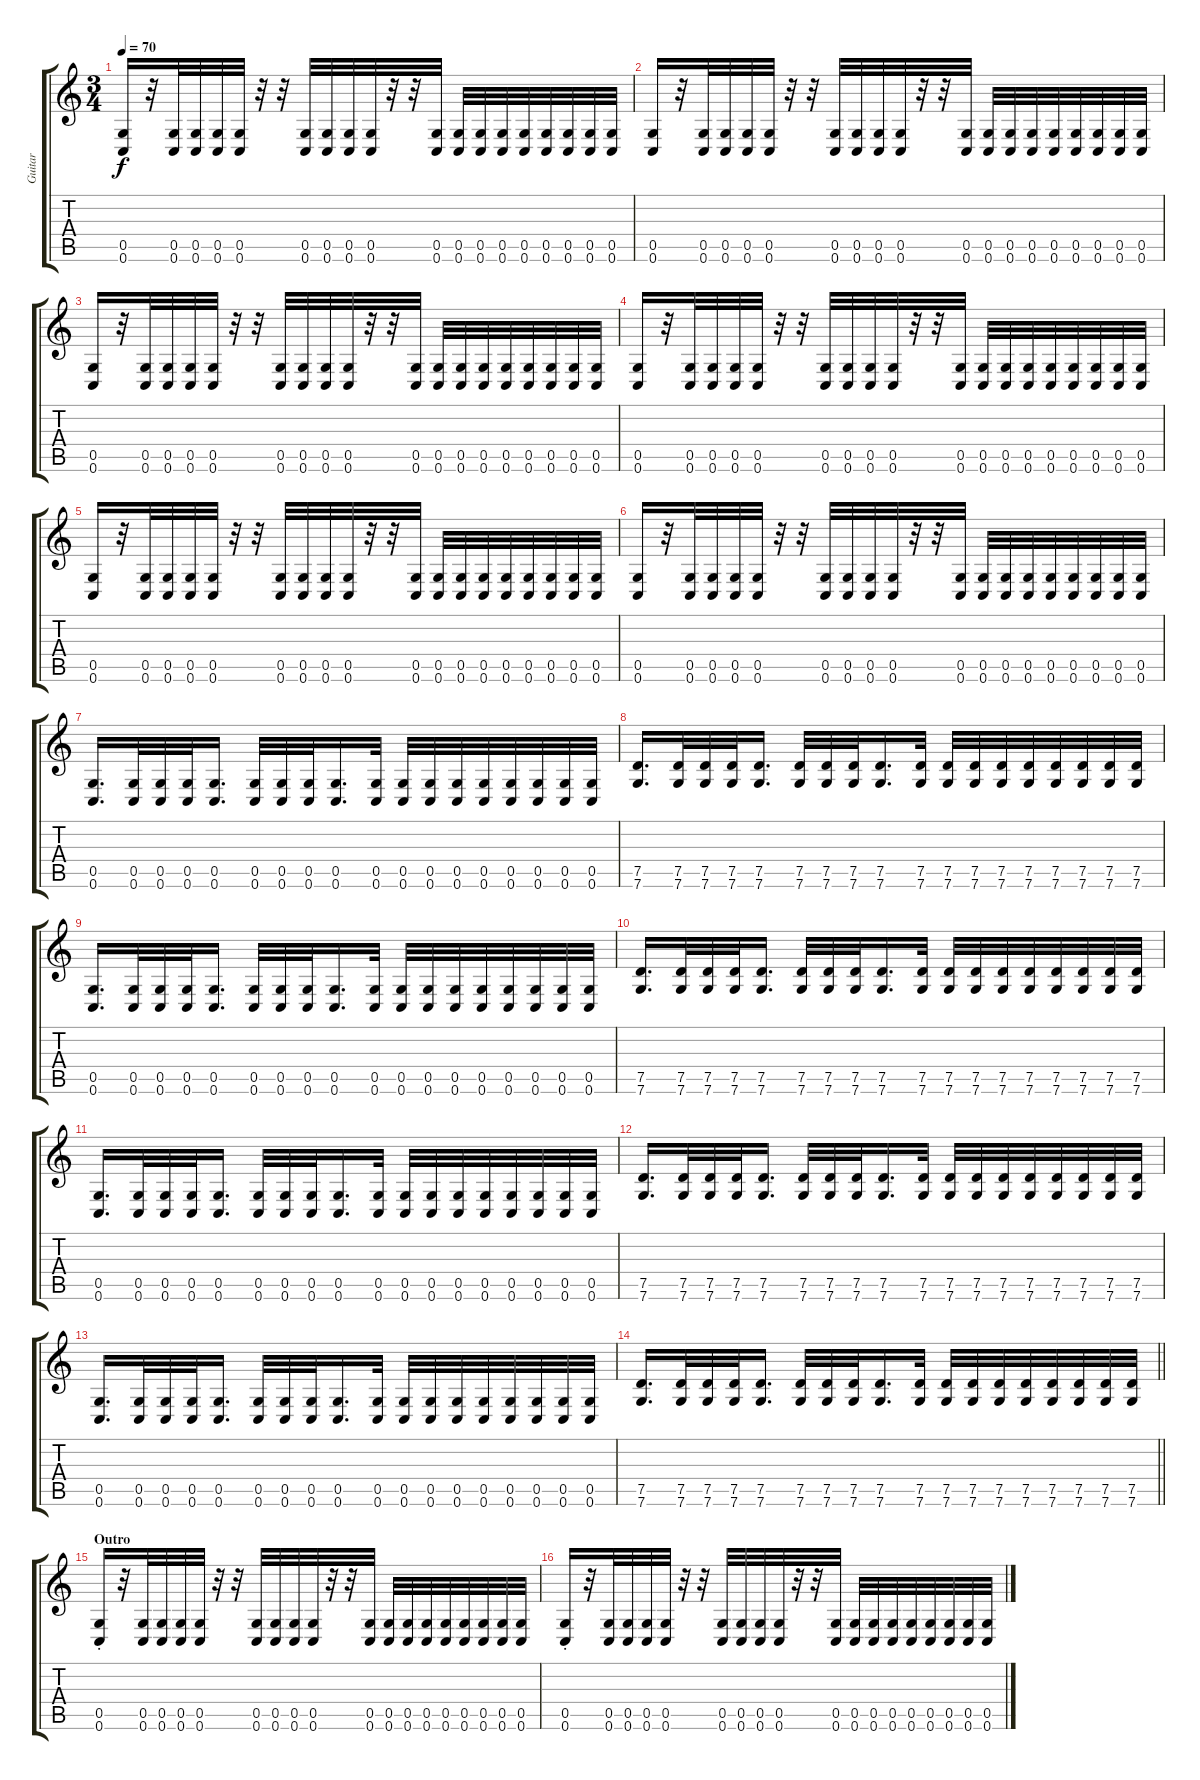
\track ("Guitar" "Guitar") {instrument distortionguitar}
\staff {score tabs}
\tuning (D4 A3 F3 C3 G2 C2) {hide}
\ts (3 4)
\tempo 70
\clef g2
\ks c
(0.5 0.6).16{dy f} r.32 (0.5 0.6).32 (0.5 0.6).32 (0.5 0.6).32 (0.5 0.6).32 r.32 r.32 (0.5 0.6).32 (0.5 0.6).32 (0.5 0.6).32 (0.5 0.6).32 r.32 r.32 (0.5 0.6).32 (0.5 0.6).32 (0.5 0.6).32 (0.5 0.6).32 (0.5 0.6).32 (0.5 0.6).32 (0.5 0.6).32 (0.5 0.6).32 (0.5 0.6).32 |
(0.5 0.6).16 r.32 (0.5 0.6).32 (0.5 0.6).32 (0.5 0.6).32 (0.5 0.6).32 r.32 r.32 (0.5 0.6).32 (0.5 0.6).32 (0.5 0.6).32 (0.5 0.6).32 r.32 r.32 (0.5 0.6).32 (0.5 0.6).32 (0.5 0.6).32 (0.5 0.6).32 (0.5 0.6).32 (0.5 0.6).32 (0.5 0.6).32 (0.5 0.6).32 (0.5 0.6).32 |
(0.5 0.6).16 r.32 (0.5 0.6).32 (0.5 0.6).32 (0.5 0.6).32 (0.5 0.6).32 r.32 r.32 (0.5 0.6).32 (0.5 0.6).32 (0.5 0.6).32 (0.5 0.6).32 r.32 r.32 (0.5 0.6).32 (0.5 0.6).32 (0.5 0.6).32 (0.5 0.6).32 (0.5 0.6).32 (0.5 0.6).32 (0.5 0.6).32 (0.5 0.6).32 (0.5 0.6).32 |
(0.5 0.6).16 r.32 (0.5 0.6).32 (0.5 0.6).32 (0.5 0.6).32 (0.5 0.6).32 r.32 r.32 (0.5 0.6).32 (0.5 0.6).32 (0.5 0.6).32 (0.5 0.6).32 r.32 r.32 (0.5 0.6).32 (0.5 0.6).32 (0.5 0.6).32 (0.5 0.6).32 (0.5 0.6).32 (0.5 0.6).32 (0.5 0.6).32 (0.5 0.6).32 (0.5 0.6).32 |
(0.5 0.6).16 r.32 (0.5 0.6).32 (0.5 0.6).32 (0.5 0.6).32 (0.5 0.6).32 r.32 r.32 (0.5 0.6).32 (0.5 0.6).32 (0.5 0.6).32 (0.5 0.6).32 r.32 r.32 (0.5 0.6).32 (0.5 0.6).32 (0.5 0.6).32 (0.5 0.6).32 (0.5 0.6).32 (0.5 0.6).32 (0.5 0.6).32 (0.5 0.6).32 (0.5 0.6).32 |
(0.5 0.6).16 r.32 (0.5 0.6).32 (0.5 0.6).32 (0.5 0.6).32 (0.5 0.6).32 r.32 r.32 (0.5 0.6).32 (0.5 0.6).32 (0.5 0.6).32 (0.5 0.6).32 r.32 r.32 (0.5 0.6).32 (0.5 0.6).32 (0.5 0.6).32 (0.5 0.6).32 (0.5 0.6).32 (0.5 0.6).32 (0.5 0.6).32 (0.5 0.6).32 (0.5 0.6).32 |
(0.5 0.6).16{d} (0.5 0.6).32 (0.5 0.6).32 (0.5 0.6).32 (0.5 0.6).16{d} (0.5 0.6).32 (0.5 0.6).32 (0.5 0.6).32 (0.5 0.6).16{d} (0.5 0.6).32 (0.5 0.6).32 (0.5 0.6).32 (0.5 0.6).32 (0.5 0.6).32 (0.5 0.6).32 (0.5 0.6).32 (0.5 0.6).32 (0.5 0.6).32 |
(7.5 7.6).16{d} (7.5 7.6).32 (7.5 7.6).32 (7.5 7.6).32 (7.5 7.6).16{d} (7.5 7.6).32 (7.5 7.6).32 (7.5 7.6).32 (7.5 7.6).16{d} (7.5 7.6).32 (7.5 7.6).32 (7.5 7.6).32 (7.5 7.6).32 (7.5 7.6).32 (7.5 7.6).32 (7.5 7.6).32 (7.5 7.6).32 (7.5 7.6).32 |
(0.5 0.6).16{d} (0.5 0.6).32 (0.5 0.6).32 (0.5 0.6).32 (0.5 0.6).16{d} (0.5 0.6).32 (0.5 0.6).32 (0.5 0.6).32 (0.5 0.6).16{d} (0.5 0.6).32 (0.5 0.6).32 (0.5 0.6).32 (0.5 0.6).32 (0.5 0.6).32 (0.5 0.6).32 (0.5 0.6).32 (0.5 0.6).32 (0.5 0.6).32 |
(7.5 7.6).16{d} (7.5 7.6).32 (7.5 7.6).32 (7.5 7.6).32 (7.5 7.6).16{d} (7.5 7.6).32 (7.5 7.6).32 (7.5 7.6).32 (7.5 7.6).16{d} (7.5 7.6).32 (7.5 7.6).32 (7.5 7.6).32 (7.5 7.6).32 (7.5 7.6).32 (7.5 7.6).32 (7.5 7.6).32 (7.5 7.6).32 (7.5 7.6).32 |
(0.5 0.6).16{d} (0.5 0.6).32 (0.5 0.6).32 (0.5 0.6).32 (0.5 0.6).16{d} (0.5 0.6).32 (0.5 0.6).32 (0.5 0.6).32 (0.5 0.6).16{d} (0.5 0.6).32 (0.5 0.6).32 (0.5 0.6).32 (0.5 0.6).32 (0.5 0.6).32 (0.5 0.6).32 (0.5 0.6).32 (0.5 0.6).32 (0.5 0.6).32 |
(7.5 7.6).16{d} (7.5 7.6).32 (7.5 7.6).32 (7.5 7.6).32 (7.5 7.6).16{d} (7.5 7.6).32 (7.5 7.6).32 (7.5 7.6).32 (7.5 7.6).16{d} (7.5 7.6).32 (7.5 7.6).32 (7.5 7.6).32 (7.5 7.6).32 (7.5 7.6).32 (7.5 7.6).32 (7.5 7.6).32 (7.5 7.6).32 (7.5 7.6).32 |
(0.5 0.6).16{d} (0.5 0.6).32 (0.5 0.6).32 (0.5 0.6).32 (0.5 0.6).16{d} (0.5 0.6).32 (0.5 0.6).32 (0.5 0.6).32 (0.5 0.6).16{d} (0.5 0.6).32 (0.5 0.6).32 (0.5 0.6).32 (0.5 0.6).32 (0.5 0.6).32 (0.5 0.6).32 (0.5 0.6).32 (0.5 0.6).32 (0.5 0.6).32 |
\barLineRight lightlight
(7.5 7.6).16{d} (7.5 7.6).32 (7.5 7.6).32 (7.5 7.6).32 (7.5 7.6).16{d} (7.5 7.6).32 (7.5 7.6).32 (7.5 7.6).32 (7.5 7.6).16{d} (7.5 7.6).32 (7.5 7.6).32 (7.5 7.6).32 (7.5 7.6).32 (7.5 7.6).32 (7.5 7.6).32 (7.5 7.6).32 (7.5 7.6).32 (7.5 7.6).32 |
\section ("" "Outro")
(0.5{st} 0.6{st}).16 r.32 (0.5 0.6).32 (0.5 0.6).32 (0.5 0.6).32 (0.5 0.6).32 r.32 r.32 (0.5 0.6).32 (0.5 0.6).32 (0.5 0.6).32 (0.5 0.6).32 r.32 r.32 (0.5 0.6).32 (0.5 0.6).32 (0.5 0.6).32 (0.5 0.6).32 (0.5 0.6).32 (0.5 0.6).32 (0.5 0.6).32 (0.5 0.6).32 (0.5 0.6).32 |
(0.5{st} 0.6{st}).16 r.32 (0.5 0.6).32 (0.5 0.6).32 (0.5 0.6).32 (0.5 0.6).32 r.32 r.32 (0.5 0.6).32 (0.5 0.6).32 (0.5 0.6).32 (0.5 0.6).32 r.32 r.32 (0.5 0.6).32 (0.5 0.6).32 (0.5 0.6).32 (0.5 0.6).32 (0.5 0.6).32 (0.5 0.6).32 (0.5 0.6).32 (0.5 0.6).32 (0.5 0.6).32
